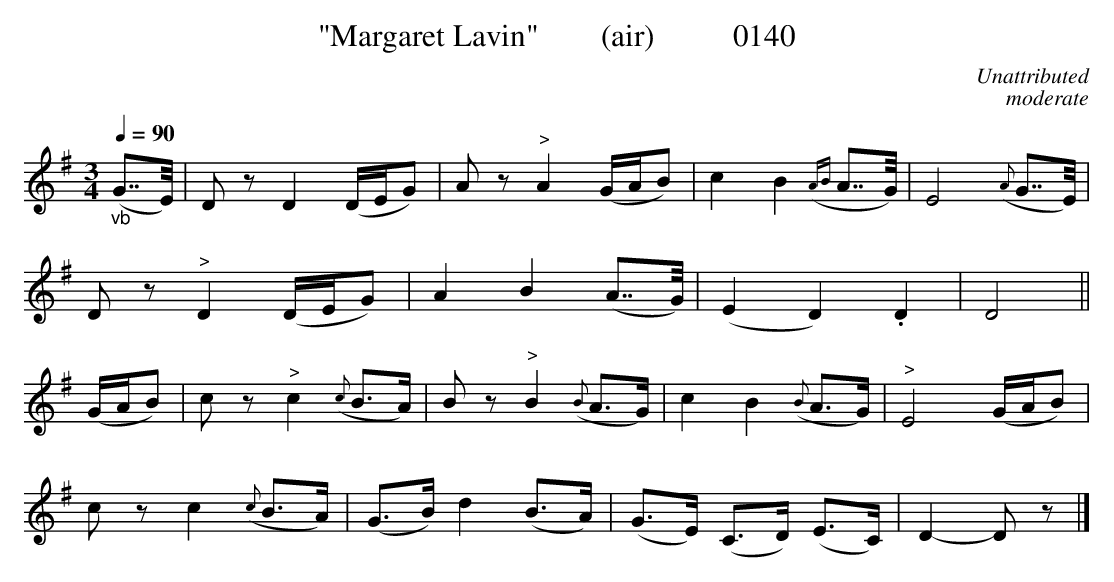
X:1
T:"Margaret Lavin"        (air)          0140
C:Unattributed
C:moderate
Q:1/4=90
M:3/4
L:1/8
K:G
"_vb"(G7/4E/4)|D zD2(D/2E/2G)|A z"^>"A2(G/2A/2B)|c2B2({AB}A7/4G/4)|E4({A}G7/4E/4)|
D z"^>"D2(D/2E/2G)|A2B2(A7/4G/4)|(E2D2).D2|D4||
(G/2A/2B)|c z"^>"c2({c}B3/2A/2)|B z"^>"B2({B}A3/2G/2)|c2B2({B}A3/2G/2)|"^>"E4(G/2A/2B)|
c zc2({c}B3/2A/2)|(G3/2B/2) d2(B3/2A/2)|(G3/2E/2) (C3/2D/2) (E3/2C/2)|D2-D z|]
